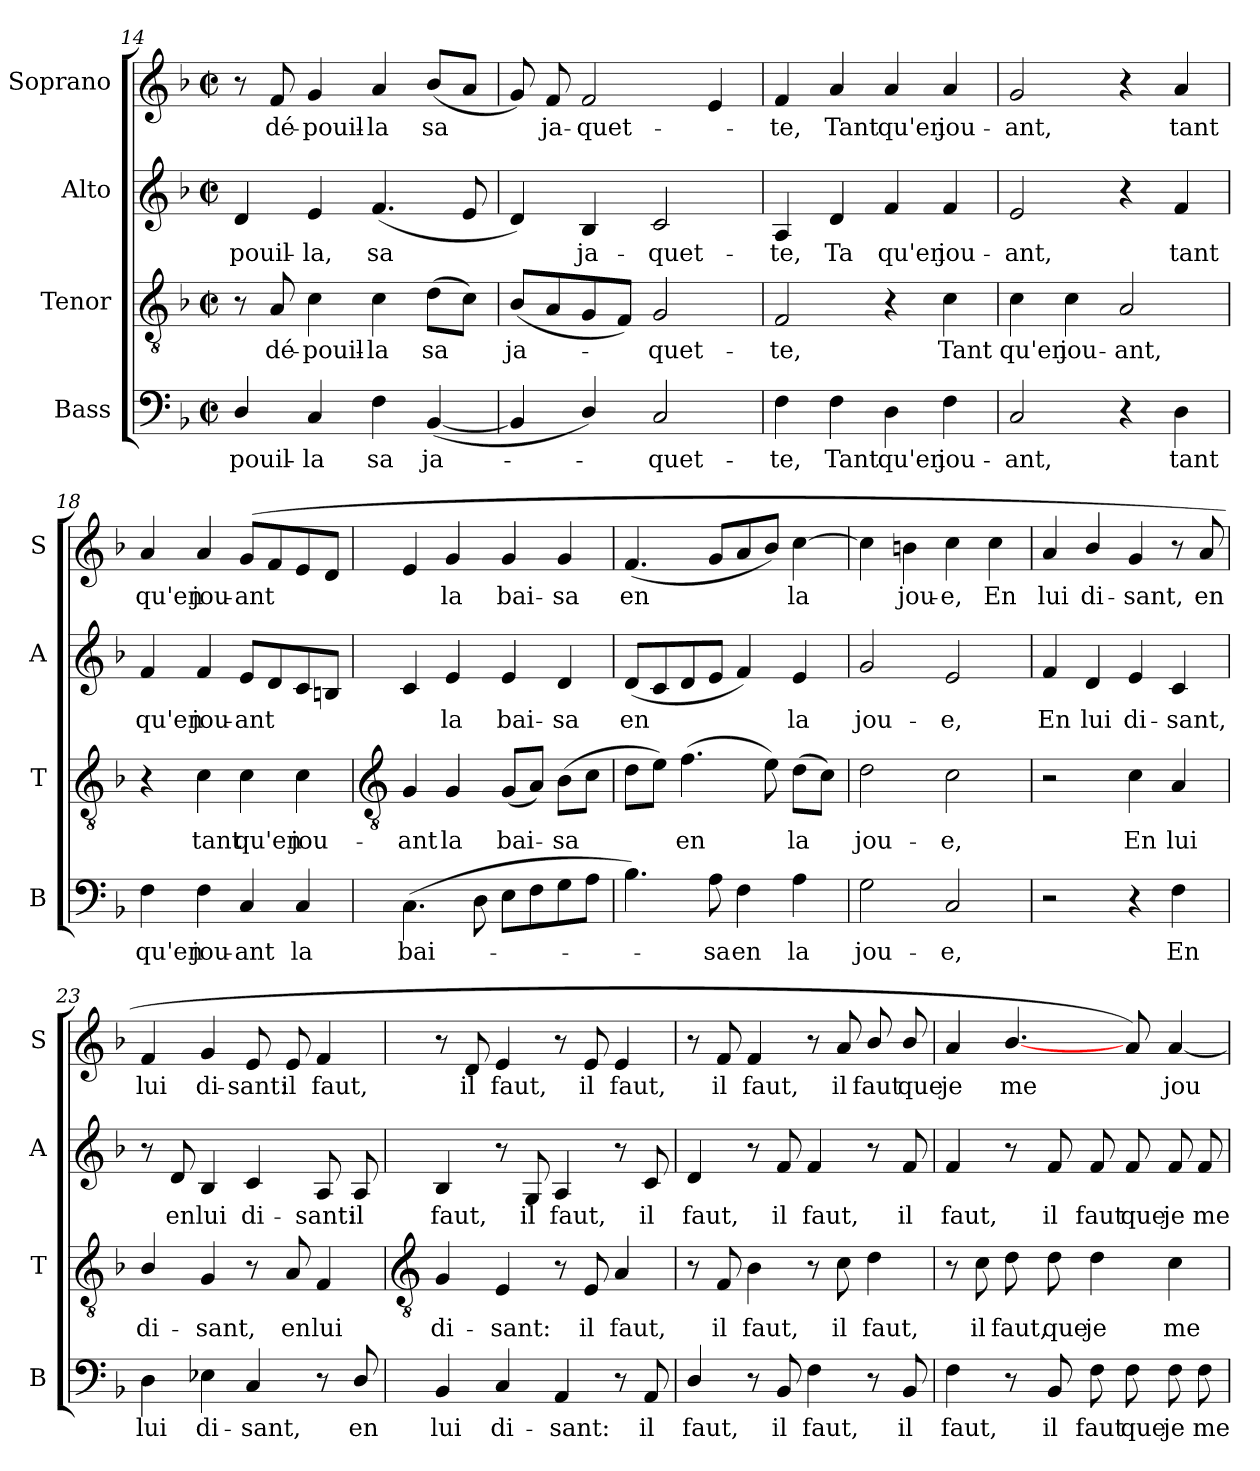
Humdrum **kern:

**kern	**text	**kern	**text	**kern	**text	**kern	**text
*part4	*part4	*part3	*part3	*part2	*part2	*part1	*part1
*staff4	*staff4	*staff3	*staff3	*staff2	*staff2	*staff1	*staff1
*I"Bass	*	*I"Tenor	*	*I"Alto	*	*I"Soprano	*
*I'B	*	*I'T	*	*I'A	*	*I'S	*
!!LO:LB:g=z
*clefF4	*	*clefGv2	*	*clefG2	*	*clefG2	*
*k[b-]	*	*k[b-]	*	*k[b-]	*	*k[b-]	*
*F:	*	*F:	*	*F:	*	*F:	*
*M2/2	*	*M2/2	*	*M2/2	*	*M2/2	*
*met(c|)	*	*met(c|)	*	*met(c|)	*	*met(c|)	*
=14	=14	=14	=14	=14	=14	=14	=14
!	!LO:LY:b	!	!	!	!LO:LY:b	!	!
4D/	-pouil-	8r	.	4d	-pouil-	8r	.
!	!	!	!LO:LY:b	!	!	!	!LO:LY:b
.	.	8A	dé-	.	.	8f	dé-
!	!LO:LY:b	!	!LO:LY:b	!	!LO:LY:b	!	!LO:LY:b
4C	-la	4c	-pouil-	4e	-la,	4g	-pouil-
!	!LO:LY:b	!	!LO:LY:b	!	!LO:LY:b	!	!LO:LY:b
4F	sa	4c	-la	(<4.f	sa	4a	-la
!	!LO:LY:b	!	!LO:LY:b	!	!	!	!LO:LY:b
(<[4BB-	ja-	(>8dL	sa	.	.	(<8b-L	sa
.	.	8cJ)	.	8e	.	8aJ	.
=15	=15	=15	=15	=15	=15	=15	=15
!	!	!	!LO:LY:b	!	!	!	!
4BB-]	.	(<8B-L	ja-	4d)	.	8g)	.
!	!	!	!	!	!	!	!LO:LY:b
.	.	8A	.	.	.	8f	ja-
!	!	!	!	!	!LO:LY:b	!	!LO:LY:b
4D/)	.	8G	.	4B-	ja-	2f	-quet-
.	.	8FJ)	.	.	.	.	.
!	!LO:LY:b	!	!LO:LY:b	!	!LO:LY:b	!	!
2C	quet-	2G	quet-	2c	-quet-	.	.
.	.	.	.	.	.	4e	.
=16	=16	=16	=16	=16	=16	=16	=16
!	!LO:LY:b	!	!LO:LY:b	!	!LO:LY:b	!	!LO:LY:b
4F	-te,	2F	-te,	4A	-te,	4f	-te,
!	!LO:LY:b	!	!	!	!LO:LY:b	!	!LO:LY:b
4F	Tant	.	.	4d	Ta	4a	Tant
!	!LO:LY:b	!	!	!	!LO:LY:b	!	!LO:LY:b
4D	qu'en	4r	.	4f	qu'en	4a	qu'en
!	!LO:LY:b	!	!LO:LY:b	!	!LO:LY:b	!	!LO:LY:b
4F	jou-	4c	Tant	4f	jou-	4a	jou-
=17	=17	=17	=17	=17	=17	=17	=17
!	!LO:LY:b	!	!LO:LY:b	!	!LO:LY:b	!	!LO:LY:b
2C	-ant,	4c	qu'en	2e	-ant,	2g	-ant,
!	!	!	!LO:LY:b	!	!	!	!
.	.	4c	jou-	.	.	.	.
!	!	!	!LO:LY:b	!	!	!	!
4r	.	2A	-ant,	4r	.	4r	.
!	!LO:LY:b	!	!	!	!LO:LY:b	!	!LO:LY:b
4D	tant	.	.	4f	tant	4a	tant
=18	=18	=18	=18	=18	=18	=18	=18
!	!LO:LY:b	!	!	!	!LO:LY:b	!	!LO:LY:b
4F	qu'en	4r	.	4f	qu'en	4a	qu'en
!	!LO:LY:b	!	!LO:LY:b	!	!LO:LY:b	!	!LO:LY:b
4F	jou-	4c	tant	4f	jou-	4a	jou-
!	!LO:LY:b	!	!LO:LY:b	!	!LO:LY:b	!	!LO:LY:b
4C	-ant	4c	qu'en	8eL	-ant	(<8gL	-ant
.	.	.	.	8d	.	8f	.
!	!LO:LY:b	!	!LO:LY:b	!	!	!	!
4C	la	4c	jou-	8c	.	8e	.
.	.	.	.	8BnJ	.	8dJ	.
!!LO:LB:g=z
=19	=19	=19	=19	=19	=19	=19	=19
*	*	*clefGv2	*	*	*	*	*
!	!LO:LY:b	!	!LO:LY:b	!	!	!	!
(>4.C\	bai-	4G	-ant	4c	.	4e	.
!	!	!	!LO:LY:b	!	!LO:LY:b	!	!LO:LY:b
.	.	4G	la	4e	la	4g	la
8D	.	.	.	.	.	.	.
!	!	!	!LO:LY:b	!	!LO:LY:b	!	!LO:LY:b
8EL	.	(<8GL	bai-	4e	bai-	4g	bai-
8F	.	8AJ)	.	.	.	.	.
!	!	!	!LO:LY:b	!	!LO:LY:b	!	!LO:LY:b
8G	.	(>8B-L	sa	4d	-sa	4g	-sa
8AJ	.	8cJ	.	.	.	.	.
=20	=20	=20	=20	=20	=20	=20	=20
!	!	!	!	!	!LO:LY:b	!	!LO:LY:b
4.B-)	.	8dL	.	(<8dL	en	(<4.f	en
.	.	8eJ)	.	8c	.	.	.
!	!	!	!LO:LY:b	!	!	!	!
.	.	(>4.f	en	8d	.	.	.
!	!LO:LY:b	!	!	!	!	!	!
8A	sa	.	.	8eJ	.	8gL	.
!	!LO:LY:b	!	!	!	!	!	!
4F	en	.	.	4f)	.	8a	.
.	.	8e)	.	.	.	8b-J)	.
!	!LO:LY:b	!	!LO:LY:b	!	!LO:LY:b	!	!LO:LY:b
4A	la	(>8dL	la	4e	la	[4cc	la
.	.	8cJ)	.	.	.	.	.
=21	=21	=21	=21	=21	=21	=21	=21
!	!LO:LY:b	!	!LO:LY:b	!	!LO:LY:b	!	!
2G	jou-	2d	jou-	2g	jou-	4cc]	.
!	!	!	!	!	!	!	!LO:LY:b
.	.	.	.	.	.	4bn	jou-
!	!LO:LY:b	!	!LO:LY:b	!	!LO:LY:b	!	!LO:LY:b
2C	-e,	2c	-e,	2e	-e,	4cc	-e,
!	!	!	!	!	!	!	!LO:LY:b
.	.	.	.	.	.	4cc	En
=22	=22	=22	=22	=22	=22	=22	=22
!	!	!	!	!	!LO:LY:b	!	!LO:LY:b
2r	.	2r	.	4f	En	4a	lui
!	!	!	!	!	!LO:LY:b	!	!LO:LY:b
.	.	.	.	4d	lui	4b-/	di-
!	!	!	!LO:LY:b	!	!LO:LY:b	!	!LO:LY:b
4r	.	4c	En	4e	di-	4g	-sant,
!	!LO:LY:b	!	!LO:LY:b	!	!LO:LY:b	!	!
4F	En	4A	lui	4c	-sant,	8r	.
!	!	!	!	!	!	!	!LO:LY:b
.	.	.	.	.	.	8a	en
=23	=23	=23	=23	=23	=23	=23	=23
!	!LO:LY:b	!	!LO:LY:b	!	!	!	!LO:LY:b
4D	lui	4B-/	di-	8r	.	4f	lui
!	!	!	!	!	!LO:LY:b	!	!
.	.	.	.	8d	en	.	.
!	!LO:LY:b	!	!LO:LY:b	!	!LO:LY:b	!	!LO:LY:b
4E-X	di-	4G	-sant,	4B-	lui	4g	di-
!	!LO:LY:b	!	!	!	!LO:LY:b	!	!LO:LY:b
4C	-sant,	8r	.	4c	di-	8e	-sant:
!	!	!	!LO:LY:b	!	!	!	!LO:LY:b
.	.	8A	en	.	.	8e	il
!	!	!	!LO:LY:b	!	!LO:LY:b	!	!LO:LY:b
8r	.	4F	lui	8A	-sant:	4f	faut,
!	!LO:LY:b	!	!	!	!LO:LY:b	!	!
8D/	en	.	.	8A	il	.	.
!!LO:LB:g=z
=24	=24	=24	=24	=24	=24	=24	=24
*	*	*clefGv2	*	*	*	*	*
!	!LO:LY:b	!	!LO:LY:b	!	!LO:LY:b	!	!
4BB-	lui	4G	di-	4B-	faut,	8r	.
!	!	!	!	!	!	!	!LO:LY:b
.	.	.	.	.	.	8d	il
!	!LO:LY:b	!	!LO:LY:b	!	!	!	!LO:LY:b
4C	di-	4E	-sant:	8r	.	4e	faut,
!	!	!	!	!	!LO:LY:b	!	!
.	.	.	.	8G	il	.	.
!	!LO:LY:b	!	!	!	!LO:LY:b	!	!
4AA	-sant:	8r	.	4A	faut,	8r	.
!	!	!	!LO:LY:b	!	!	!	!LO:LY:b
.	.	8E	il	.	.	8e	il
!	!	!	!LO:LY:b	!	!	!	!LO:LY:b
8r	.	4A	faut,	8r	.	4e	faut,
!	!LO:LY:b	!	!	!	!LO:LY:b	!	!
8AA	il	.	.	8c	il	.	.
=25	=25	=25	=25	=25	=25	=25	=25
!	!LO:LY:b	!	!	!	!LO:LY:b	!	!
4D/	faut,	8r	.	4d	faut,	8r	.
!	!	!	!LO:LY:b	!	!	!	!LO:LY:b
.	.	8F	il	.	.	8f	il
!	!	!	!LO:LY:b	!	!	!	!LO:LY:b
8r	.	4B-	faut,	8r	.	4f	faut,
!	!LO:LY:b	!	!	!	!LO:LY:b	!	!
8BB-	il	.	.	8f	il	.	.
!	!LO:LY:b	!	!	!	!LO:LY:b	!	!
4F	faut,	8r	.	4f	faut,	8r	.
!	!	!	!LO:LY:b	!	!	!	!LO:LY:b
.	.	8c	il	.	.	8a	il
!	!	!	!LO:LY:b	!	!	!	!LO:LY:b
8r	.	4d	faut,	8r	.	8b-/	faut
!	!LO:LY:b	!	!	!	!LO:LY:b	!	!LO:LY:b
8BB-	il	.	.	8f	il	8b-/	que
=26	=26	=26	=26	=26	=26	=26	=26
!	!LO:LY:b	!	!	!	!LO:LY:b	!	!LO:LY:b
4F	faut,	8r	.	4f	faut,	4a	je
!	!	!	!LO:LY:b	!	!	!	!
.	.	8c	il	.	.	.	.
!	!	!	!LO:LY:b	!	!	!	!LO:LY:b
8r	.	8d	faut,	8r	.	[4.b-/	me
!	!LO:LY:b	!	!LO:LY:b	!	!LO:LY:b	!	!
8BB-	il	8d	que	8f	il	.	.
!	!LO:LY:b	!	!LO:LY:b	!	!LO:LY:b	!	!
8F	faut	4d	je	8f	faut	.	.
!	!LO:LY:b	!	!	!	!LO:LY:b	!	!
8F	que	.	.	8f	que	8a)	.
!	!LO:LY:b	!	!LO:LY:b	!	!LO:LY:b	!	!LO:LY:b
8F	je	4c	me	8f	je	[4a	jou-
!	!LO:LY:b	!	!	!	!LO:LY:b	!	!
8F	me	.	.	8f	me	.	.
=	=	=	=	=	=	=	=
*-	*-	*-	*-	*-	*-	*-	*-
